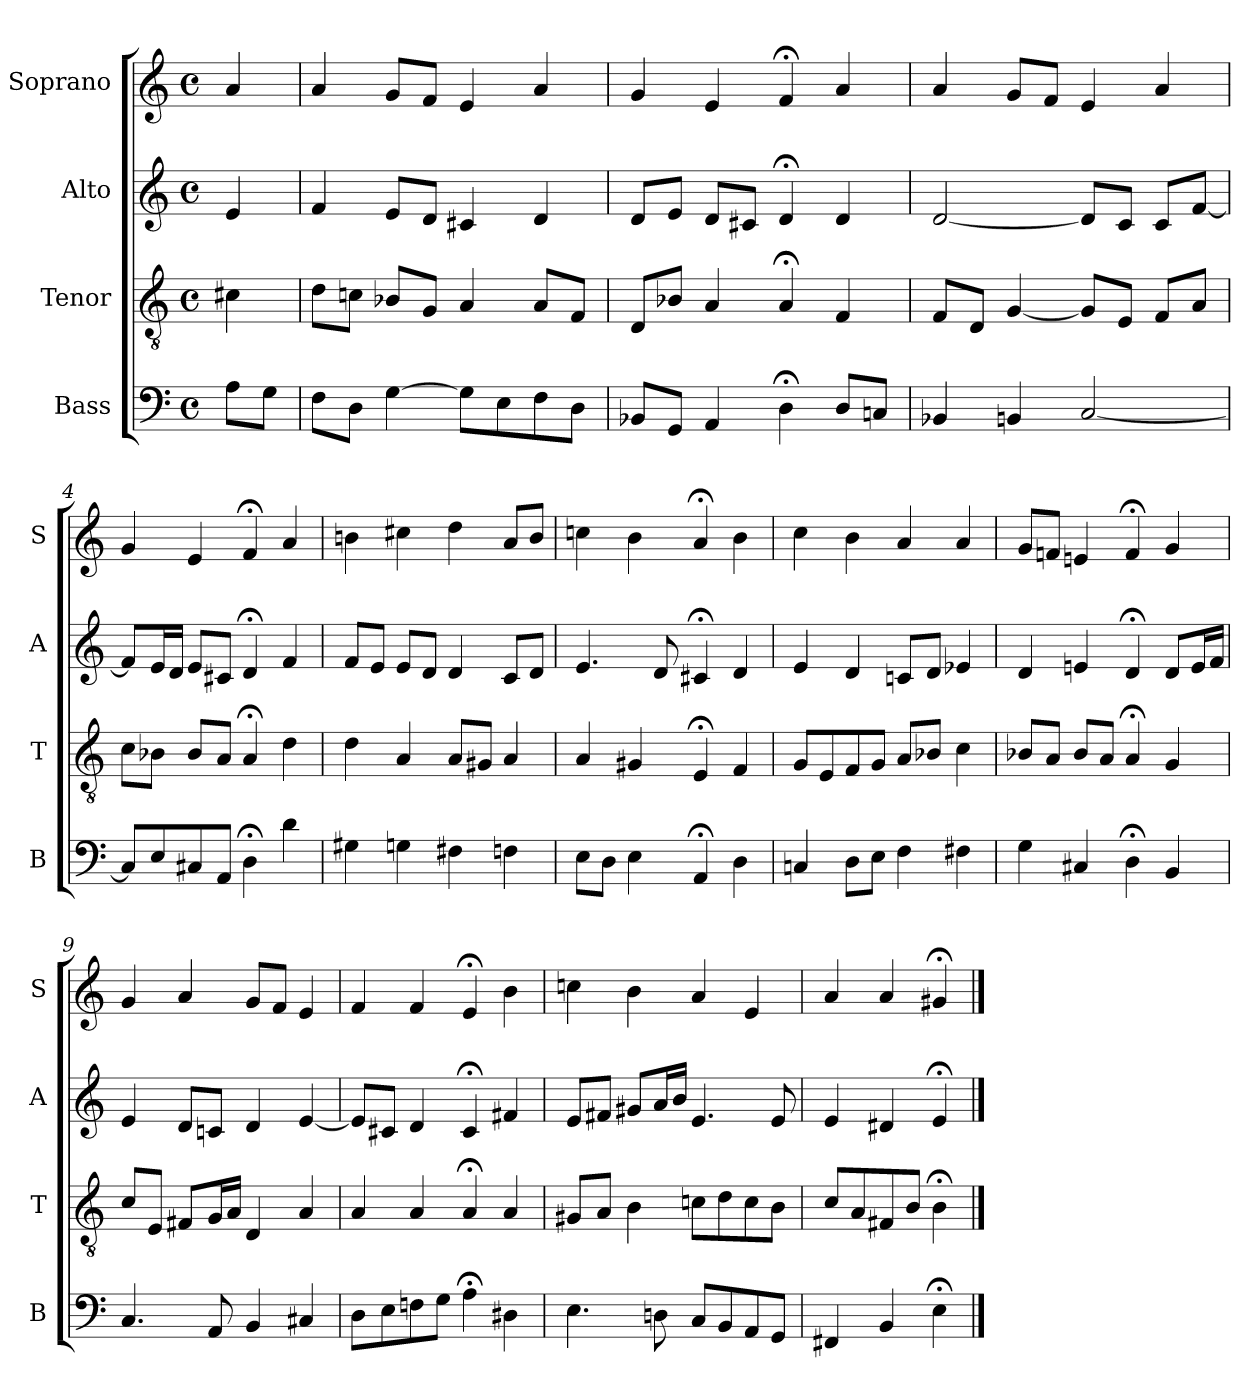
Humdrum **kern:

**kern	**kern	**kern	**kern
*part4	*part3	*part2	*part1
*staff4	*staff3	*staff2	*staff1
*I"Bass	*I"Tenor	*I"Alto	*I"Soprano
*I'B	*I'T	*I'A	*I'S
*clefF4	*clefGv2	*clefG2	*clefG2
*k[]	*k[]	*k[]	*k[]
*D:dor	*D:dor	*D:dor	*D:dor
*M4/4	*M4/4	*M4/4	*M4/4
*met(c)	*met(c)	*met(c)	*met(c)
*MM100	*MM100	*MM100	*MM100
=	=	=	=
8AL	4c#X	4e	4a
8GJ	.	.	.
=1	=1	=1	=1
8FL	8dL	4f	4a
8DJ	8cnJ	.	.
[4G	8B-XL	8eL	8gL
.	8GJ	8dJ	8fJ
8GiL]	4Ai	4c#Xi	4ei
8E	.	.	.
8F	8AL	4d	4a
8DJ	8FJ	.	.
=2	=2	=2	=2
8BB-XL	8DL	8dL	4g
8GGJ	8B-XJ	8eJ	.
4AA	4A	8dL	4e
.	.	8c#XJ	.
4D;<	4A;<	4d;<	4f;<
8DL	4F	4d	4a
8CnJ	.	.	.
=3	=3	=3	=3
4BB-X	8FL	[2d	4a
.	8DJ	.	.
4BBn	[4G	.	8gL
.	.	.	8fJ
[2C	8GL]	8dL]	4e
.	8EJ	8cJ	.
.	8FL	8cL	4a
.	8AJ	[8fJ	.
=4	=4	=4	=4
8CL]	8cL	8fL]	4g
8E	8B-XJ	16eL	.
.	.	16dJJ	.
8C#X	8B-L	8eL	4e
8AAJ	8AJ	8c#XJ	.
4D;<	4A;<	4d;<	4f;<
4d	4d	4f	4a
=5	=5	=5	=5
4G#X	4d	8fL	4bn
.	.	8eJ	.
4Gni	4Ai	8eiL	4cc#Xi
.	.	8dJ	.
4F#X	8AL	4d	4dd
.	8G#XJ	.	.
4Fn	4A	8cL	8aL
.	.	8dJ	8bJ
=6	=6	=6	=6
8EL	4A	4.e	4ccn
8DJ	.	.	.
4E	4G#X	.	4b
.	.	8d	.
4AA;<	4E;<	4c#X;<	4a;<
4D	4F	4d	4b
=7	=7	=7	=7
4Cn	8GL	4e	4cc
.	8E	.	.
8DL	8F	4d	4b
8EJ	8GJ	.	.
4F	8AL	8cnL	4a
.	8B-XJ	8dJ	.
4F#X	4c	4e-X	4a
=8	=8	=8	=8
4G	8B-XL	4d	8gL
.	8AJ	.	8fnJ
4C#X	8B-L	4en	4en
.	8AJ	.	.
4D;<	4A;<	4d;<	4f;<
4BB	4G	8dL	4g
.	.	16eL	.
.	.	16fJJ	.
=9	=9	=9	=9
4.C	8cL	4e	4g
.	8EJ	.	.
.	8F#XL	8dL	4a
8AA	16GL	8cnJ	.
.	16AJJ	.	.
4BB	4D	4d	8gL
.	.	.	8fJ
4C#X	4A	[4e	4e
=10	=10	=10	=10
8DL	4A	8eL]	4f
8E	.	8c#XJ	.
8Fn	4A	4d	4f
8GJ	.	.	.
4A;<	4A;<	4c#;<	4e;<
4D#X	4A	4f#X	4b
=11	=11	=11	=11
4.E	8G#XL	8eL	4ccn
.	8AJ	8f#XJ	.
.	4B	8g#XL	4b
8Dn	.	16aL	.
.	.	16bJJ	.
8CL	8cnL	4.e	4a
8BB	8d	.	.
8AA	8c	.	4e
8GGJ	8BJ	8e	.
=12	=12	=12	=12
4FF#X	8cL	4e	4a
.	8A	.	.
4BB	8F#X	4d#X	4a
.	8BJ	.	.
4E;<	4B;<	4e;<	4g#X;<
==	==	==	==
*-	*-	*-	*-
